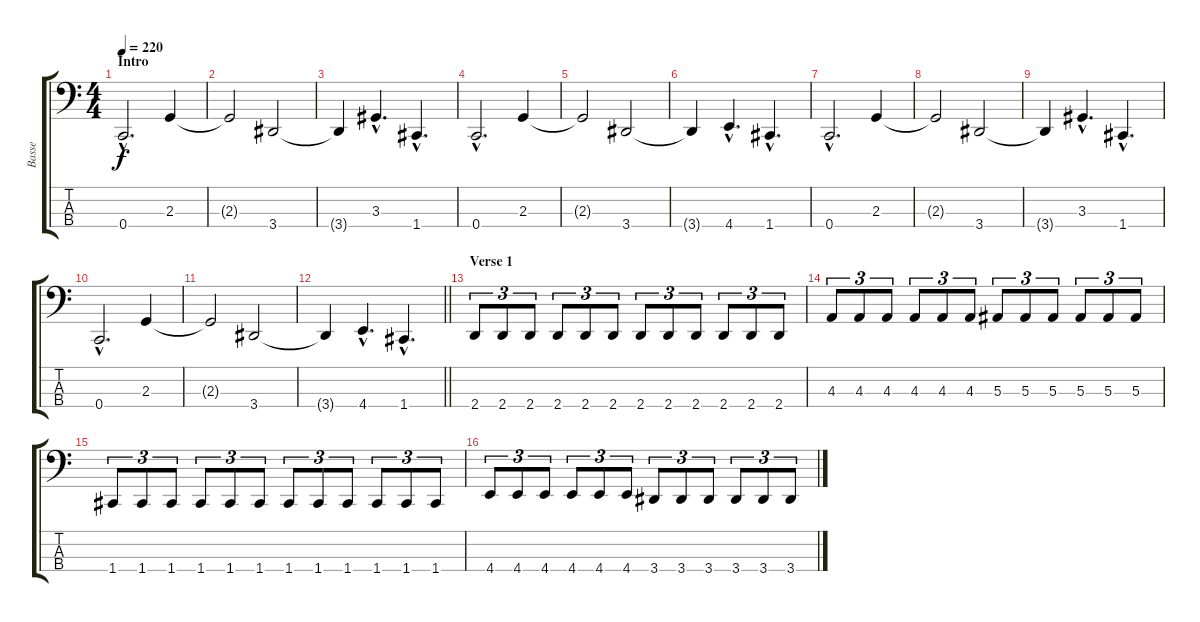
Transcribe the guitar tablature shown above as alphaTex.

\track ("Basse" "Basse") {instrument electricbasspick}
\staff {score tabs}
\tuning (Eb2 Bb1 F1 C1) {hide}
\ts (4 4)
\section ("" "Intro")
\tempo 220
\clef f4
\ks c
0.4{hac}.2{d dy f instrument electricbasspick} 2.3.4 |
2.3{t}.2 3.4.2 |
3.4{t}.4 3.3{hac}.4{d} 1.4{hac}.4{d} |
0.4{hac}.2{d} 2.3.4 |
2.3{t}.2 3.4.2 |
3.4{t}.4 4.4{hac}.4{d} 1.4{hac}.4{d} |
0.4{hac}.2{d} 2.3.4 |
2.3{t}.2 3.4.2 |
3.4{t}.4 3.3{hac}.4{d} 1.4{hac}.4{d} |
0.4{hac}.2{d} 2.3.4 |
2.3{t}.2 3.4.2 |
\barLineRight lightlight
3.4{t}.4 4.4{hac}.4{d} 1.4{hac}.4{d} |
\section ("" "Verse 1")
2.4.8{tu (3 2)} 2.4.8{tu (3 2)} 2.4.8{tu (3 2)} 2.4.8{tu (3 2)} 2.4.8{tu (3 2)} 2.4.8{tu (3 2)} 2.4.8{tu (3 2)} 2.4.8{tu (3 2)} 2.4.8{tu (3 2)} 2.4.8{tu (3 2)} 2.4.8{tu (3 2)} 2.4.8{tu (3 2)} |
4.3.8{tu (3 2)} 4.3.8{tu (3 2)} 4.3.8{tu (3 2)} 4.3.8{tu (3 2)} 4.3.8{tu (3 2)} 4.3.8{tu (3 2)} 5.3.8{tu (3 2)} 5.3.8{tu (3 2)} 5.3.8{tu (3 2)} 5.3.8{tu (3 2)} 5.3.8{tu (3 2)} 5.3.8{tu (3 2)} |
1.4.8{tu (3 2)} 1.4.8{tu (3 2)} 1.4.8{tu (3 2)} 1.4.8{tu (3 2)} 1.4.8{tu (3 2)} 1.4.8{tu (3 2)} 1.4.8{tu (3 2)} 1.4.8{tu (3 2)} 1.4.8{tu (3 2)} 1.4.8{tu (3 2)} 1.4.8{tu (3 2)} 1.4.8{tu (3 2)} |
4.4.8{tu (3 2)} 4.4.8{tu (3 2)} 4.4.8{tu (3 2)} 4.4.8{tu (3 2)} 4.4.8{tu (3 2)} 4.4.8{tu (3 2)} 3.4.8{tu (3 2)} 3.4.8{tu (3 2)} 3.4.8{tu (3 2)} 3.4.8{tu (3 2)} 3.4.8{tu (3 2)} 3.4.8{tu (3 2)}
